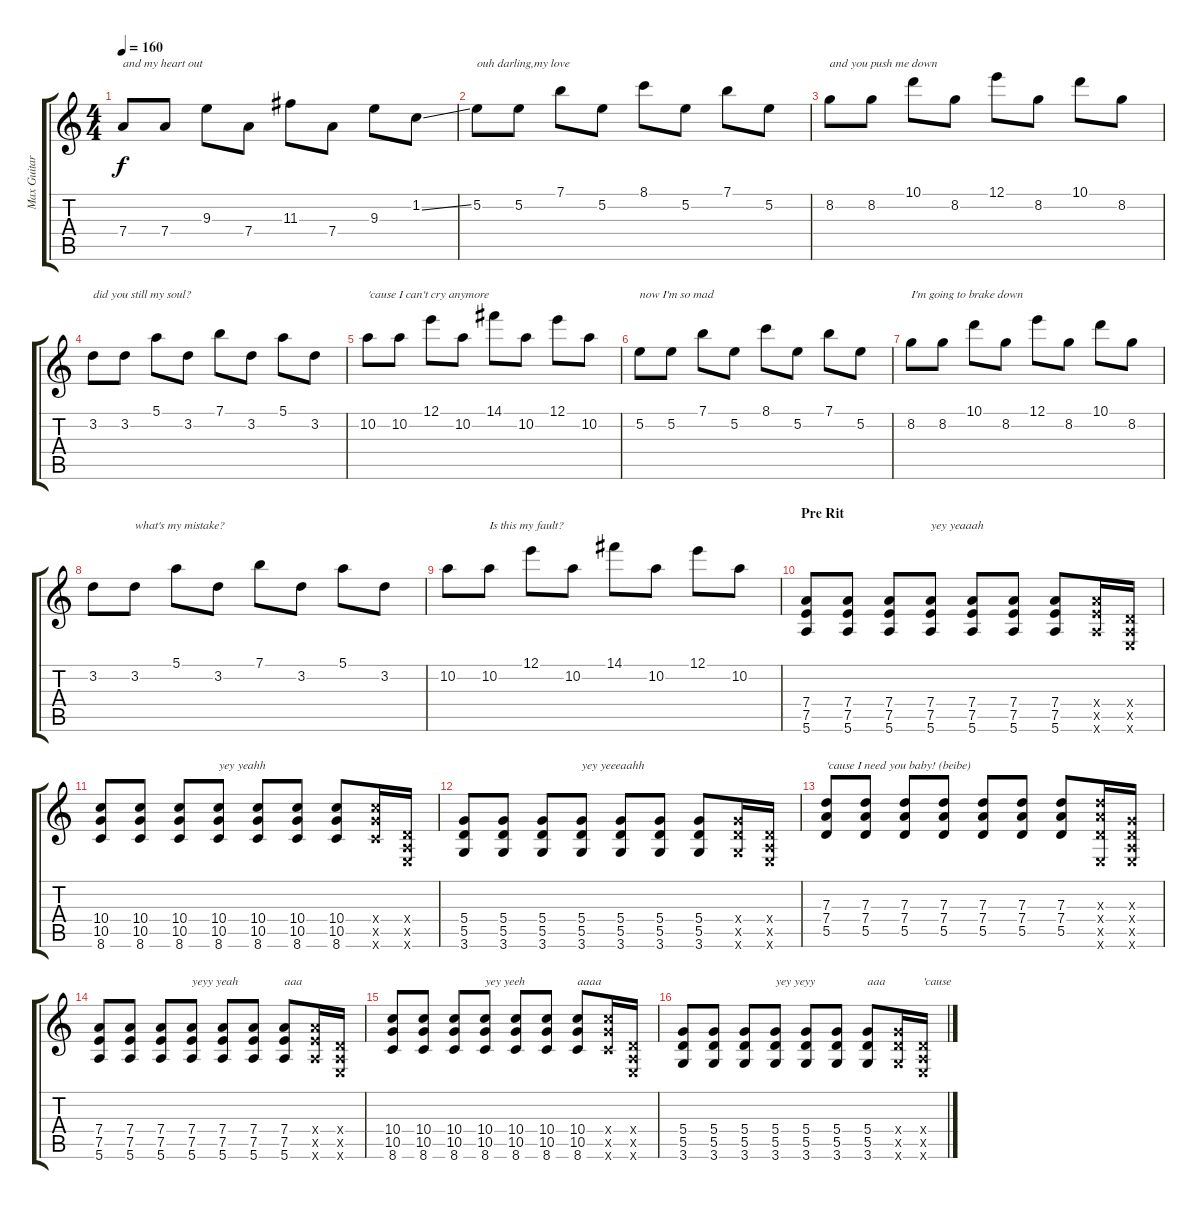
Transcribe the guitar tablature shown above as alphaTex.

\track ("Max Guitar" "Max Guitar") {instrument overdrivenguitar}
\staff {score tabs}
\tuning (E4 B3 G3 D3 A2 E2) {hide}
\ts (4 4)
\tempo 160
\clef g2
\ks c
7.4.8{txt "and my heart out" dy f} 7.4.8 9.3.8 7.4.8 11.3.8 7.4.8 9.3.8 1.2{ss}.8 |
\section ("" "")
5.2.8{txt "ouh darling,my love" volume 16} 5.2.8 7.1.8 5.2.8 8.1.8 5.2.8 7.1.8 5.2.8 |
8.2.8{txt "and you push me down"} 8.2.8 10.1.8 8.2.8 12.1.8 8.2.8 10.1.8 8.2.8 |
3.2.8{txt "did you still my soul?"} 3.2.8 5.1.8 3.2.8 7.1.8 3.2.8 5.1.8 3.2.8 |
10.2.8{txt "'cause I can't cry anymore"} 10.2.8 12.1.8 10.2.8 14.1.8 10.2.8 12.1.8 10.2.8 |
5.2.8{txt "now I'm so mad" volume 16} 5.2.8 7.1.8 5.2.8 8.1.8 5.2.8 7.1.8 5.2.8 |
8.2.8{txt "I'm going to brake down"} 8.2.8 10.1.8 8.2.8 12.1.8 8.2.8 10.1.8 8.2.8 |
3.2.8 3.2.8{txt "what's my mistake?"} 5.1.8 3.2.8 7.1.8 3.2.8 5.1.8 3.2.8 |
10.2.8 10.2.8{txt "Is this my fault?"} 12.1.8 10.2.8 14.1.8 10.2.8 12.1.8 10.2.8 |
\section ("" "Pre Rit")
(7.4 7.5 5.6).8 (7.4 7.5 5.6).8 (7.4 7.5 5.6).8 (7.4 7.5 5.6).8{txt "yey yeaaah"} (7.4 7.5 5.6).8 (7.4 7.5 5.6).8 (7.4 7.5 5.6).8 (7.4{x} 7.5{x} 5.6{x}).16 (0.4{x} 0.5{x} 0.6{x}).16 |
(10.4 10.5 8.6).8 (10.4 10.5 8.6).8 (10.4 10.5 8.6).8 (10.4 10.5 8.6).8{txt "yey yeahh"} (10.4 10.5 8.6).8 (10.4 10.5 8.6).8 (10.4 10.5 8.6).8 (10.4{x} 10.5{x} 8.6{x}).16 (0.4{x} 0.5{x} 0.6{x}).16 |
(5.4 5.5 3.6).8 (5.4 5.5 3.6).8 (5.4 5.5 3.6).8 (5.4 5.5 3.6).8{txt "yey yeeeaahh"} (5.4 5.5 3.6).8 (5.4 5.5 3.6).8 (5.4 5.5 3.6).8 (5.4{x} 5.5{x} 3.6{x}).16 (0.4{x} 0.5{x} 0.6{x}).16 |
(7.3 7.4 5.5).8{txt "'cause I need you baby! (beibe)"} (7.3 7.4 5.5).8 (7.3 7.4 5.5).8 (7.3 7.4 5.5).8 (7.3 7.4 5.5).8 (7.3 7.4 5.5).8 (7.3 7.4 5.5).8 (7.3{x} 7.4{x} 5.5{x} 0.6{x}).16 (0.3{x} 0.4{x} 0.5{x} 0.6{x}).16 |
(7.4 7.5 5.6).8 (7.4 7.5 5.6).8 (7.4 7.5 5.6).8 (7.4 7.5 5.6).8{txt "yeyy yeah"} (7.4 7.5 5.6).8 (7.4 7.5 5.6).8 (7.4 7.5 5.6).8{txt "aaa"} (7.4{x} 7.5{x} 5.6{x}).16 (0.4{x} 0.5{x} 0.6{x}).16 |
(10.4 10.5 8.6).8 (10.4 10.5 8.6).8 (10.4 10.5 8.6).8 (10.4 10.5 8.6).8{txt "yey yeeh"} (10.4 10.5 8.6).8 (10.4 10.5 8.6).8 (10.4 10.5 8.6).8{txt "aaaa"} (10.4{x} 10.5{x} 8.6{x}).16 (0.4{x} 0.5{x} 0.6{x}).16 |
(5.4 5.5 3.6).8 (5.4 5.5 3.6).8 (5.4 5.5 3.6).8 (5.4 5.5 3.6).8{txt "yey yeyy"} (5.4 5.5 3.6).8 (5.4 5.5 3.6).8 (5.4 5.5 3.6).8{txt "aaa"} (5.4{x} 5.5{x} 3.6{x}).16 (0.4{x} 0.5{x} 0.6{x}).16{txt "'cause"}
